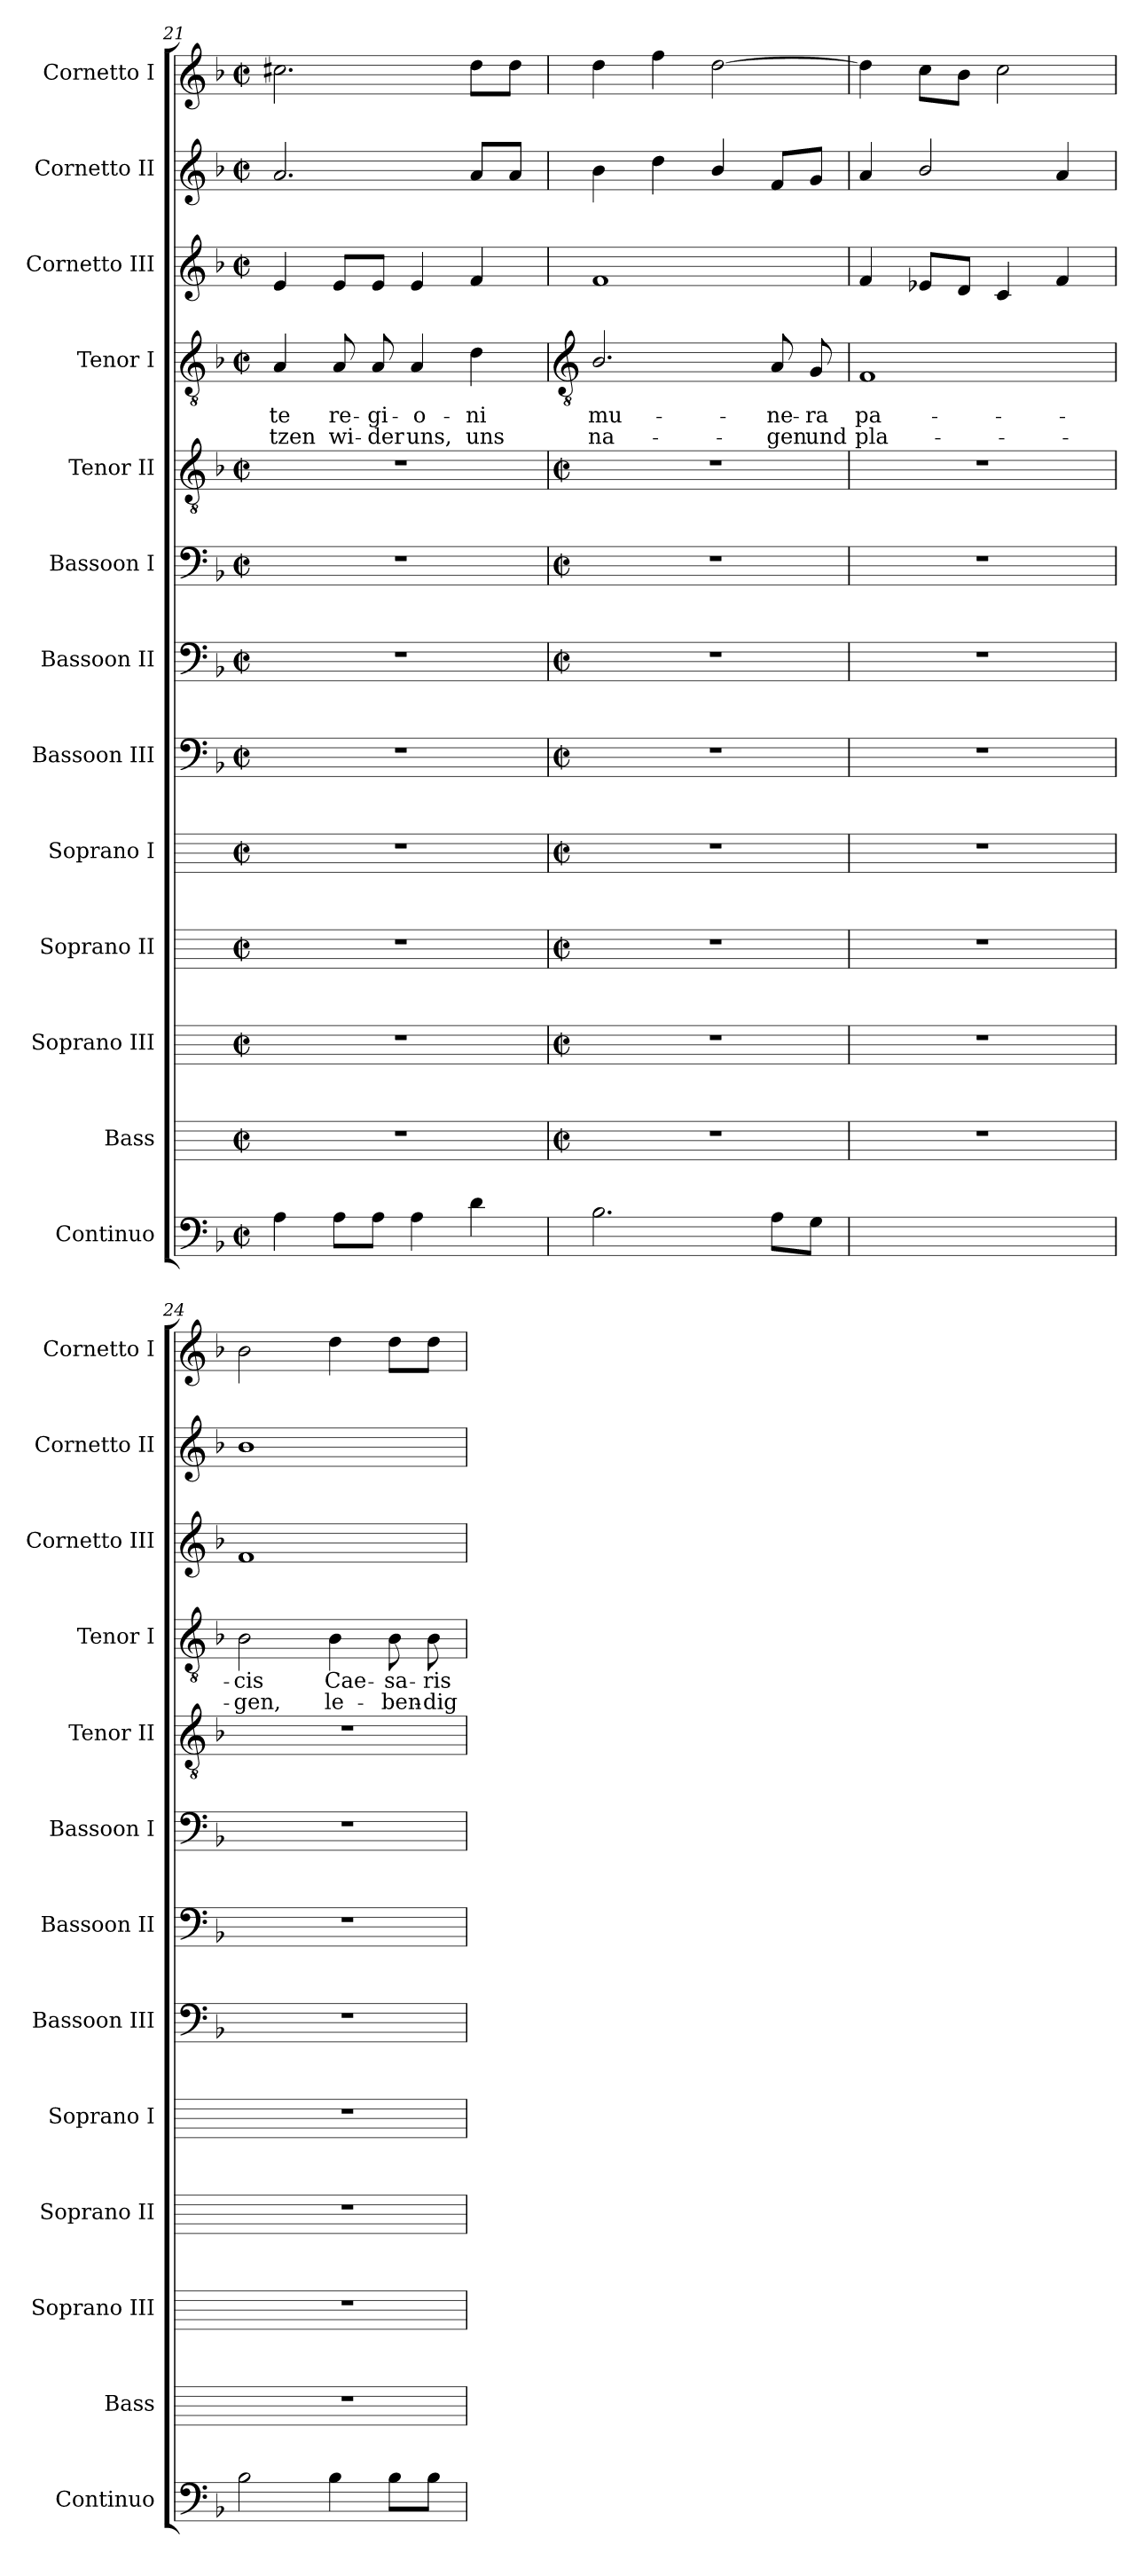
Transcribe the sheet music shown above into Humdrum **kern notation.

**kern	**text	**kern	**kern	**kern	**kern	**kern	**kern	**kern	**kern	**kern	**text	**text	**kern	**kern	**kern
*part13	*part13	*part12	*part11	*part10	*part9	*part8	*part7	*part6	*part5	*part4	*part4	*part4	*part3	*part2	*part1
*staff13	*staff13	*staff12	*staff11	*staff10	*staff9	*staff8	*staff7	*staff6	*staff5	*staff4	*staff4	*staff4	*staff3	*staff2	*staff1
*I"Continuo	*	*I"Bass	*I"Soprano III	*I"Soprano II	*I"Soprano I	*I"Bassoon III	*I"Bassoon II	*I"Bassoon I	*I"Tenor II	*I"Tenor I	*	*	*I"Cornetto III	*I"Cornetto II	*I"Cornetto I
*I'Continuo	*	*I'Bass	*I'Soprano III	*I'Soprano II	*I'Soprano I	*I'Bassoon III	*I'Bassoon II	*I'Bassoon I	*I'Tenor II	*I'Tenor I	*	*	*I'Cornetto III	*I'Cornetto II	*I'Cornetto I
*clefF4	*	*	*	*	*	*clefF4	*clefF4	*clefF4	*clefGv2	*clefGv2	*	*	*clefG2	*clefG2	*clefG2
*k[b-]	*	*	*	*	*	*k[b-]	*k[b-]	*k[b-]	*k[b-]	*k[b-]	*	*	*k[b-]	*k[b-]	*k[b-]
*F:	*	*	*	*	*	*F:	*F:	*F:	*F:	*F:	*	*	*F:	*F:	*F:
*M2/2	*	*M2/2	*M2/2	*M2/2	*M2/2	*M2/2	*M2/2	*M2/2	*M2/2	*M2/2	*	*	*M2/2	*M2/2	*M2/2
*met(c|)	*	*met(c|)	*met(c|)	*met(c|)	*met(c|)	*met(c|)	*met(c|)	*met(c|)	*met(c|)	*met(c|)	*	*	*met(c|)	*met(c|)	*met(c|)
=21	=21	=21	=21	=21	=21	=21	=21	=21	=21	=21	=21	=21	=21	=21	=21
!	!	!	!	!	!	!	!	!	!	!	!LO:LY:b	!LO:LY:b	!	!	!
4A	.	1r	1r	1r	1r	1r	1r	1r	1r	4A	-te	tzen	4e	2.a	2.cc#X
!	!	!	!	!	!	!	!	!	!	!	!LO:LY:b	!LO:LY:b	!	!	!
8AL	.	.	.	.	.	.	.	.	.	8A	re-	-wi-	8eL	.	.
!	!	!	!	!	!	!	!	!	!	!	!LO:LY:b	!LO:LY:b	!	!	!
8AJ	.	.	.	.	.	.	.	.	.	8A	-gi-	-der	8eJ	.	.
!	!	!	!	!	!	!	!	!	!	!	!LO:LY:b	!LO:LY:b	!	!	!
4A	.	.	.	.	.	.	.	.	.	4A	o-	-uns,	4e	.	.
!	!	!	!	!	!	!	!	!	!	!	!LO:LY:b	!LO:LY:b	!	!	!
4d	.	.	.	.	.	.	.	.	.	4d	ni	uns	4f	8aL	8ddL
.	.	.	.	.	.	.	.	.	.	.	.	.	.	8aJ	8ddJ
!!LO:LB:g=z
=22	=22	=22	=22	=22	=22	=22	=22	=22	=22	=22	=22	=22	=22	=22	=22
*	*	*	*	*	*	*	*	*	*	*clefGv2	*	*	*	*	*
*	*	*M2/2	*M2/2	*M2/2	*M2/2	*M2/2	*M2/2	*M2/2	*M2/2	*	*	*	*	*	*
*	*	*met(c|)	*met(c|)	*met(c|)	*met(c|)	*met(c|)	*met(c|)	*met(c|)	*met(c|)	*	*	*	*	*	*
!	!	!	!	!	!	!	!	!	!	!	!LO:LY:b	!LO:LY:b	!	!	!
2.B-	.	1r	1r	1r	1r	1r	1r	1r	1r	2.B-/	mu-	-na-	1f	4b-	4dd
.	.	.	.	.	.	.	.	.	.	.	.	.	.	4dd	4ff
.	.	.	.	.	.	.	.	.	.	.	.	.	.	4b-/	[2dd
!	!	!	!	!	!	!	!	!	!	!	!LO:LY:b	!LO:LY:b	!	!	!
8AL	.	.	.	.	.	.	.	.	.	8A	-ne-	-gen	.	8fL	.
!	!	!	!	!	!	!	!	!	!	!	!LO:LY:b	!LO:LY:b	!	!	!
8GJ	.	.	.	.	.	.	.	.	.	8G	ra	und	.	8gJ	.
=23	=23	=23	=23	=23	=23	=23	=23	=23	=23	=23	=23	=23	=23	=23	=23
!	!LO:LY:b	!	!	!	!	!	!	!	!	!	!LO:LY:b	!LO:LY:b	!	!	!
[4Fyy	3	1r	1r	1r	1r	1r	1r	1r	1r	1F	pa-	-pla-	4f	4a	4dd]
!	!LO:LY:b	!	!	!	!	!	!	!	!	!	!	!	!	!	!
2Fyy_	4	.	.	.	.	.	.	.	.	.	.	.	8e-XL	2b-/	8ccL
.	.	.	.	.	.	.	.	.	.	.	.	.	8dJ	.	8b-J
.	.	.	.	.	.	.	.	.	.	.	.	.	4c	.	2cc
!	!LO:LY:b	!	!	!	!	!	!	!	!	!	!	!	!	!	!
4Fyy]	3	.	.	.	.	.	.	.	.	.	.	.	4f	4a	.
=24	=24	=24	=24	=24	=24	=24	=24	=24	=24	=24	=24	=24	=24	=24	=24
!	!	!	!	!	!	!	!	!	!	!	!LO:LY:b	!LO:LY:b	!	!	!
2B-	.	1r	1r	1r	1r	1r	1r	1r	1r	2B-	-cis	gen,	1f	1b-	2b-
!	!	!	!	!	!	!	!	!	!	!	!LO:LY:b	!LO:LY:b	!	!	!
4B-	.	.	.	.	.	.	.	.	.	4B-	Cae-	-le-	.	.	4dd
!	!	!	!	!	!	!	!	!	!	!	!LO:LY:b	!LO:LY:b	!	!	!
8B-L	.	.	.	.	.	.	.	.	.	8B-	-sa-	-ben-	.	.	8ddL
!	!	!	!	!	!	!	!	!	!	!	!LO:LY:b	!LO:LY:b	!	!	!
8B-J	.	.	.	.	.	.	.	.	.	8B-	-ris	dig	.	.	8ddJ
=	=	=	=	=	=	=	=	=	=	=	=	=	=	=	=
*-	*-	*-	*-	*-	*-	*-	*-	*-	*-	*-	*-	*-	*-	*-	*-
